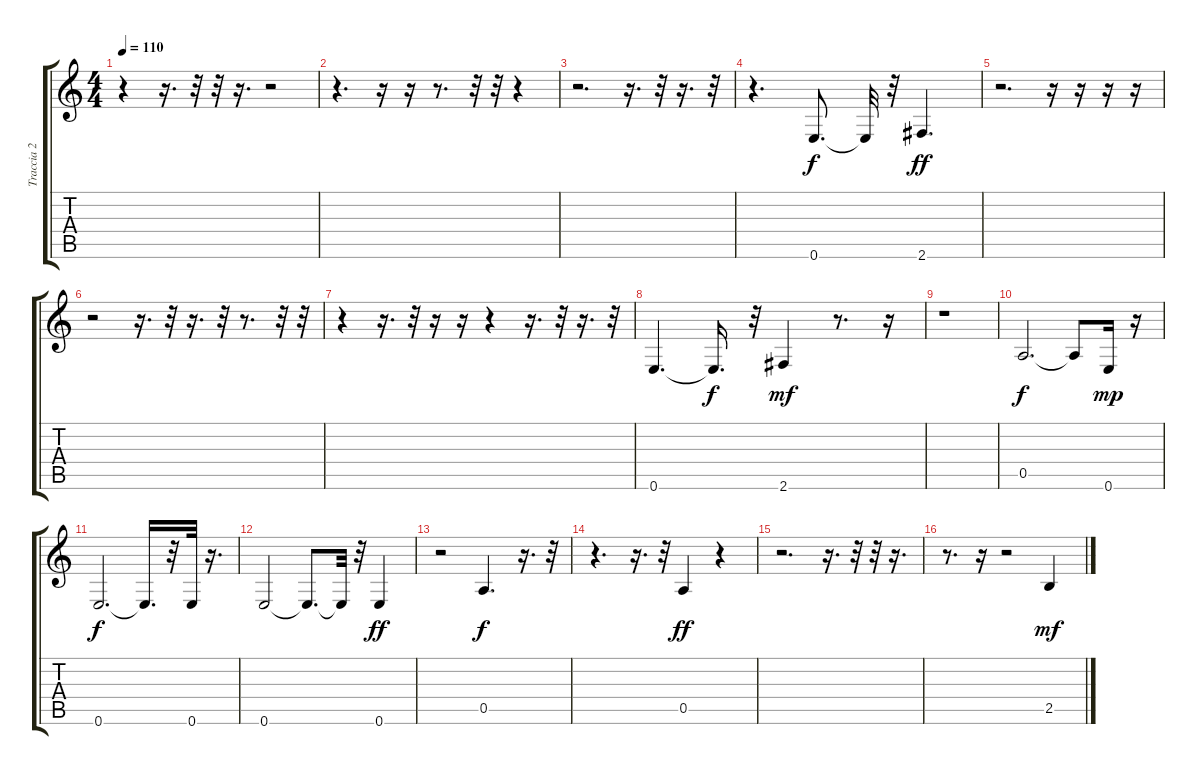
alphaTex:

\track ("Traccia 2" "Traccia 2") {instrument fretlessbass}
\staff {score tabs}
\tuning (E4 B3 G3 D3 A2 E2) {hide}
\ts (4 4)
\tempo 110
\clef g2
\ks c
r.4{dy f} r.16{d} r.32 r.32 r.16{d} r.2 |
r.4{d} r.16 r.16 r.8{d} r.32 r.32 r.4 |
r.2{d} r.16{d} r.32 r.16{d} r.32 |
r.4{d} 0.6.8{d} 0.6{t}.32 r.32 2.6.4{d dy ff} |
r.2{d} r.16 r.16 r.16 r.16 |
r.2 r.16{d} r.32 r.16{d} r.32 r.8{d} r.32 r.32 |
r.4 r.16{d} r.32 r.16 r.16 r.4 r.16{d} r.32 r.16{d} r.32 |
0.6.4{d} 0.6{t}.16{d dy f} r.32 2.6.4{dy mf} r.8{d} r.16 |
r.1 |
0.5.2{d dy f} 0.5{t}.8 0.6.16{dy mp} r.16 |
0.6.2{d dy f} 0.6{t}.16{d} r.32 0.6.32 r.16{d} |
0.6.2 0.6{t}.8{d} 0.6{t}.32 r.32 0.6.4{dy ff} |
r.2 0.5.4{d dy f} r.16{d} r.32 |
r.4{d} r.16{d} r.32 0.5.4{dy ff} r.4 |
r.2{d} r.16{d} r.32 r.32 r.16{d} |
r.8{d} r.16 r.2 2.5.4{dy mf}
